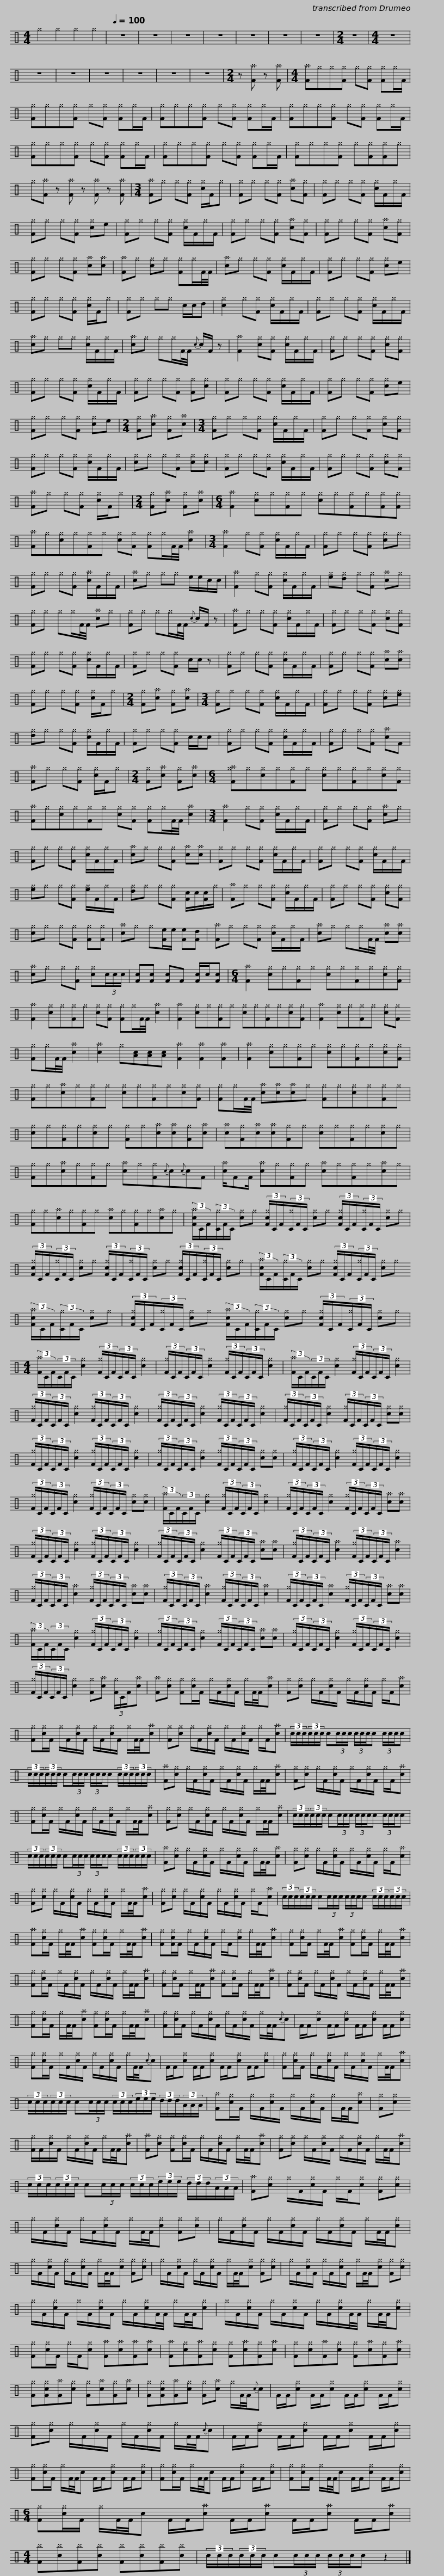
X:1
L:1/8
M:4/4
I:linebreak $
K:C
V:1 perc
K:none
V:1
 ^g2 ^g2 ^g2 ^g2 |[Q:1/4=100] z8 | z8 | z8 | z8 | %5
 z8 | z8 | z8 |[M:2/4] z4 |[M:4/4] z8 | %10
 z8 | z8 | z8 | z8 | z8 | %15
 z8 |$[M:2/4] z [F^a] z [F^a] |[M:4/4] [F^a]^g^g[F^g] ^g[F^g] [F^g]^g/F/ | [F^g]^g^g[F^g] ^g[F^g] [F^g]^g/F/ | [F^g]^g^g[F^g] ^g[F^g] [F^g]^g/F/ | %20
 [F^g]^g^g[F^g] ^g[F^g] [F^g]^g/F/ |$ [F^g]^g^g[F^g] ^g[F^g] [F^g]^g/F/ | [F^g]^g^g[F^g] ^g[F^g] [F^g]^g/F/ | [F^g]^g^g[F^g] ^g[F^g][F^g]^g | ^g[F^a] z [F^a] z [F^a] z [F^a] | %25
[M:3/4] [F^a]^g ^g[F^g] [c^g]/F/^g | [F^g]^g ^g[F^g] [c^a][F^g] |$ [F^g]^g ^g[F^g] [c^g]/F/^g/F/ | [F^g]^g ^g[F^g] [c^g]e | [F^g]^g ^g[F^g] [c^g]/F/^g/F/ | %30
 [F^g]^g ^g[F^g] [c^a][F^g] | [F^g]^g ^g[F^g] [c^a][F^g] | [F^g]^g ^g[F^g] [c^a][c^a] | [F^a]^g [c^g]^g [F^g]^g/F/4F/4 |$ [c^a]^g ^g[F^g] [c^g]/F/^g/F/ | %35
 [F^g]^g ^g[F^g] [c^g]e | [F^g]^g ^g[F^g] [c^g]/F/^g | [F^g]^g ^g^g c/c/d | [c^g]2 ^g[F^g] [c^g]/F/^g/F/ | [F^g]^g ^g[F^g] [c^g]/F/^g/F/ |$ %40
 [c^a]^g ^g^g [c^g]/F/^g/F/ | [c^a]^g ^g^g/F/4F/4{c} c/F/ z | [F^a]2 [c^g][F^g] [c^g]/F/^g/F/ | [F^g]^g ^g[F^g] [c^g][F^g] | [F^g]^g ^g[F^g] [c^g]/F/^g/F/ | %45
 [F^g]^g ^g[F^g] [F^g][c^g] |$ [F^g]^g ^g[F^g] [c^g]/F/^g/F/ | [F^g]^g ^g[F^g] [c^g]e | [F^g]^g ^g[F^g] [c^g]e |[M:2/4] [F^g][c^a] [F^g][c^a] | %50
[M:3/4] [F^g]^g ^g[F^g] [c^g]/F/^g/F/ | [F^g]^g ^g[F^g] [c^g][F^g] | [F^g]^g ^g[F^g] [c^g]/F/^g/F/ |$ [c^g]^g ^g[F^g] [c^g][c^g] | [F^g]^g ^g[F^g] [c^g]/F/^g/F/ | %55
 [F^g]^g ^g[F^g] [c^g][F^g] | [F^a]^g ^g[F^g] [c^g]/F/^g |[M:2/4] [F^g][c^a] [F^g][c^a] |[M:6/4] [F^a]2 [c^g]^g[F^g]^g [c^g]^g[F^g]^g[F^g][F^g] |$ [F^a]^g[c^g]^g[F^g]^g [c^g][F^g] [F^g]^g/F/4F/4 [c^a]2 | %60
[M:3/4] [F^a]2 ^g[F^g] [c^g]/F/^g/F/ | [F^g]^g ^g[F^g] [c^g]^g | [F^g]^g ^g[F^g] [c^a]/F/^g/F/ | [c^a]^g ^g^g e/e/c/c/ |$ [F^a]2 ^g[F^g] [c^g]/F/^g/F/ | %65
 [e^g][d^g] ^g[F^g] [c^a]^g | [F^g]^g ^g^g/F/4F/4 [c^a]^g | [F^g]^g ^g^g/F/4F/4{c} c/F/ z | [F^a]^g ^g[F^g] [c^g]/F/^g/F/ | [F^g]^g ^g[F^g] [c^g][F^g] |$ %70
 [F^g]^g ^g[F^g] [c^g]/F/^g/F/ | [F^g]^g ^g[F^g] c/c/ z | [F^g]^g ^g[F^g] [c^g]/F/^g/F/ | [F^g]^g ^g[F^g] [c^a][c^a] | [F^g]^g ^g[F^g] [c^g]/F/^g | %75
[M:2/4] [F^g][c^a] [F^g][c^a] |$[M:3/4] [F^g]^g ^g[F^g] [c^g]/F/^g/F/ | [F^g]^g ^g[F^g] [c^g][e^g] | [d^g]^g ^g[F^g] [c^g]/F/^g/F/ | [F^g]^g ^g[F^g] c/c/c | %80
 [F^g]^g ^g[F^g] [c^g]/F/^g/F/ | [F^g]^g ^g[F^g] [c^a]F |$ [F^a]^g ^g[F^g] [c^g]/F/^g |[M:2/4] [F^g][c^a] [F^g][c^a] |[M:6/4] [F^g^a]^g[c^g]^g[F^g]^g [c^g]^g[F^g]^g[c^g][F^g] | %85
 [F^a]^g[c^g]^g[F^g]^g [c^g][F^g] [F^g]^g/F/4F/4 [c^a]2 |$[M:3/4] [F^a]2 ^g[F^g] [c^g]/F/^g/F/ | [F^g]^g ^g[F^g] [c^a]^g | [F^g]^g ^g[F^g] [c^g]/F/^g/F/ | [c^a]^g ^g[F^g] [c^a][c^a] | %90
 [F^g]^g ^g[F^g] [c^g]/F/^g/F/ | [F^g]^g ^g[F^g] [c^g]/F/^g/F/ |$ [e^g]^g ^g[F^g] [e^g]/F/^g/F/ | [d^g]^g ^g[F^g] [Fc]/c/[Fc]/^g/ | [F^a]^g ^g[F^g] [c^g]/F/^g/F/ | %95
 [F^g]^g ^g[F^g] [c^g][F^g] | [c^g]^g ^g[F^g] [F^g][F^g] | [c^a]^g ^g[Fe]/e/ [Fe][Fd] |$ [F^a]^g ^g[F^g] [c^g]/F/^g/F/ | [c^a]^g ^g^g/F/4F/4 [c^a][c^a] | %100
 [c^a]^g ^g[F^g] [c^g](3c/c/c/ | [Fc][Fc] [Fc]F [Fc]/c/[Fc] |[M:6/4] [F^a]2 [c^g]^g[F^g]^g [c^g]^g[F^g]^g[c^g][F^g] |$ [F^a]2 [c^g]^g[F^g]^g [c^g][F^g] [F^g]^g/F/4F/4 [c^a]2 | [F^a]2 [c^g]^g[F^g]^g [c^g]^g[F^g]^g[c^g][F^g] | %105
 [F^a]2 [c^g]^g[F^g]^g [c^g][F^g] [F^g]^g/F/4F/4 [c^a]2 | [c^a]2 ^g[Ac][Ac][Ac] [F^a]2 [F^a]2 [F^a]2 |$ [F^a]2 [c^g]^g[F^g]^g [c^g]^g[F^g]^g[c^g][F^g] | [F^g]^g[c^a]^g[F^g]^g [c^g]^g[F^g]^g[c^g][F^g] | [F^g]^g/F/4F/4 [c^a][c^a][c^a]^g [F^g]^g[c^g]^g[F^g]^g |$ %110
 [c^g]^g[F^g]^g[c^g]^g [F^g]^g[c^a][c^a][F^g][c^a] | [c^a][F^g][c^a][c^a][F^g]^g [c^g]^g[F^g]^g[c^g]^g | [F^g]^g[c^a]^g[F^g]^g [c^a]^g[F^g]{c}c{c}cF |$ [c^a]/FF/ [c^a]^g[F^g]^g [c^a]^g[F^g]^g[c^a]^g | [F^g]^g[c^a]^g[F^g]^g [c^a]^g[F^g]^g[c^a]^g |$ %115
 (3[Fc^a]/C/F/(3[C^g]/F/C/ [c^g]^g (3[Fc^g]/C/F/(3[C^g]/F/C/ [c^g]^g (3[Fc^g]/C/F/(3[C^g]/F/C/ [c^g]^g | (3[Fc^g]/C/F/(3[C^g]/F/C/ [c^g]^g (3[Fc^g]/C/F/(3[C^g]/F/C/ [c^g]^g (3[Fc^g]/C/F/(3[C^g]/F/C/ [c^g]^g |$ (3[Fc^a]/C/F/(3[C^g]/F/C/ [c^g]^g (3[Fc^g]/C/F/(3[C^g]/F/C/ [c^g]^g (3[Fc^a]/C/F/(3[C^g]/F/C/ [c^g]^g | (3[Fc^g]/C/F/(3[C^g]/F/C/ [c^g]^g (3[Fc^a]/C/F/(3[C^g]/F/C/ [c^g]^g (3[Fc^g]/C/F/(3[C^g]/F/C/ [c^g]^g |$[M:4/4] (3[F^a]/C/F/(3C/F/C/ [c^g]2 (3[F^g]/C/F/(3C/F/C/ [c^g]2 | %120
 (3[F^g]/C/F/(3C/F/C/ [c^g]2 (3[F^g]/C/F/(3C/F/C/ [c^g]2 | (3[F^a]/C/F/(3C/F/C/ [c^g]2 (3[F^g]/C/F/(3C/F/C/ [c^g]2 |$ (3[F^g]/C/F/(3C/F/C/ [c^g]2 (3[F^g]/C/F/(3C/F/C/ [c^g]2 | (3[F^g]/C/F/(3C/F/C/ [c^g]2 (3[F^g]/C/F/(3C/F/C/ [c^g]2 | (3[F^g]/C/F/(3C/F/C/ [c^g]2 (3[F^g]/C/F/(3C/F/C/ [c^g][c^g] |$ %125
 (3[F^g]/C/F/(3C/F/C/ [c^g]2 (3[F^g]/C/F/(3C/F/C/ [c^g]2 | (3[F^g]/C/F/(3C/F/C/ [c^g]2 (3[F^g]/C/F/(3C/F/C/ [c^g][c^g] | (3[F^g]/C/F/(3C/F/C/ [c^g]2 (3[F^g]/C/F/(3C/F/C/ [c^g]2 |$ (3[F^g]/C/F/(3C/F/C/ [c^g]2 (3[F^g]/C/F/(3C/F/C/ [c^g][c^g] | (3[F^a]/C/F/(3C/F/C/ [c^g]2 (3[F^g]/C/F/(3C/F/C/ [c^g]2 | %130
 (3[F^g]/C/F/(3C/F/C/ [c^g]2 (3[F^g]/C/F/(3C/F/C/ [c^a][c^a] |$ (3[F^g]/C/F/(3C/F/C/ [c^g]2 (3[F^g]/C/F/(3C/F/C/ [c^g]2 | (3[F^g]/C/F/(3C/F/C/ [c^g]2 (3[F^g]/C/F/(3C/F/C/ [c^a][c^a] | (3[F^g]/C/F/(3C/F/C/ [c^a]2 (3[F^g]/C/F/(3C/F/C/ [c^a]2 |$ (3[F^g]/C/F/(3C/F/C/ [c^a]2 (3[F^g]/C/F/(3C/F/C/ [c^a][c^a] | %135
 (3[F^g]/C/F/(3C/F/C/ [c^a]2 (3[F^g]/C/F/(3C/F/C/ [c^a]2 | (3[F^g]/C/F/(3C/F/C/ [c^a]2 (3[F^g]/C/F/(3C/F/C/ [c^a][c^a] |$ (3[F^a]/C/F/(3C/F/C/ [c^g]2 (3[F^g]/C/F/(3C/F/C/ [c^g]2 | (3[F^g]/C/F/(3C/F/C/ [c^g]2 (3[F^g]/C/F/(3C/F/C/ [c^a][c^a] | (3[F^g]/C/F/(3C/F/C/ [c^g]2 (3[F^g]/C/F/(3C/F/C/ [c^g]2 |$ %140
 (3[F^g]/C/F/(3C/F/C/ [c^g]2 [F^g][c^a] (3[F^g]/C/F/[c^a] | [F^a][c^g] [F^g][c^g]/F/ ^g/F/[c^g]/F/ ^g/F/4F/4[c^a] | [F^g][c^g] ^g/F/[c^g]/F/ ^g/F/[c^g]/F/ ^g/F/[c^a] |$ [F^g][c^g]/F/ ^g/F/[c^g]/F/ ^g/F/[c^g]/F/ ^g/F/4F/4[c^a] | [F^g][c^g] ^g/F/[c^g]/F/ ^g/F/[c^g]/F/ ^g/F/[c^a] | %145
 (3c/c/c/(3c/c/c/ c(3c/c/c/ (3c/c/c/c (3c/c/c/c |$ (3c/c/c/(3c/c/c/ c(3c/c/c/ (3c/c/c/c (3c/c/c/(3c/c/c/ | [F^a][c^g] ^g/F/[c^g]/F/ ^g/F/[c^g]/F/ ^g/F/4F/4[c^a] | [F^g][c^g] ^g/F/[c^g]/F/ ^g/F/[c^g]/F/ ^g/F/[c^a] |$ [F^g][c^g]/F/ ^g/F/[c^g]/F/ ^g/F/[c^g]/F/ ^g/F/4F/4[c^a] | %150
 [F^g][c^g] ^g/F/[c^g]/F/ ^g/F/[c^g]/F/ ^g/F/4F/4[c^a] | (3c/c/c/(3c/c/c/ c(3c/c/c/ (3c/c/c/c (3c/c/c/c |$ (3c/c/c/(3c/c/c/ c(3c/c/c/ (3c/c/c/c (3c/c/c/(3c/c/c/ | [F^a][c^g] ^g/F/[c^g]/F/ ^g/F/[c^g]/F/ ^g/F/4F/4[c^a] | [F^g][c^g] ^g/F/[c^g]/F/ ^g/F/[c^g]/F/ ^g/F/[c^a] |$ %155
 [F^g][c^g] ^g/F/[c^g]/F/ ^g/F/[c^g]/F/ ^g/F/4F/4[c^a] | [F^g][c^g] ^g/F/[c^g]/F/ ^g/F/[c^g]/F/ ^g/F/[c^a] | (3c/c/c/(3c/c/c/ c(3c/c/c/ (3c/c/c/c (3c/c/c/(3c/c/c/ |$ [F^a][c^g]/F/ ^g/F/4F/4[c^a] [F^g][c^g]/F/ ^g/F/4F/4[c^a] | [F^g][Fc^g]/F/ ^g/F/[c^g]/F/ ^g/F/[c^g] ^g/F/4F/4[c^a] | %160
 [F^g][c^g]/F/ ^g/F/4F/4[c^a] [F^g][c^g]/F/ ^g/F/4F/4[c^a] |$ [F^g][c^g]/F/ ^g/F/[c^g]/F/ ^g/F/[c^g]/F/ ^g/F/4F/4[c^a] | [F^g][c^g]/F/ ^g/F/4F/4[c^a] [F^g][c^g]/F/ ^g/F/4F/4[c^a] | [F^g][c^g]/F/ ^g/F/[c^g]/F/ ^g/F/[c^g]/F/ ^g/F/4F/4[c^a] |$ [F^g][c^g]/F/ ^g/F/4F/4[c^a] [F^g][c^g]/F/ ^g/F/4F/4[c^a] | %165
 [F^g][c^g]/F/ ^g/F/[c^g]/F/ ^g/F/[c^g]/F/ ^g/F/4F/4{c}c | F/F/[c^g] F/F/[c^g] F/F/[c^g] F/F/[c^g] |$ [F^g][c^g]/F/ ^g/F/[c^g]/F/ ^g/F/[c^g]/F/ ^g/F/4F/4{c}c | F/F/[c^g] F/F/[c^g] F/F/[c^g] F/F/[c^g] | [F^g][c^g]/F/ ^g/F/[c^g]/F/ ^g/F/[c^g]/F/ ^g/F/4F/4[c^a] |$ %170
 (3c/c/c/(3c/c/c/ c(3c/c/c/ (3c/c/c/(3e/e/e/ (3d/d/d/(3A/A/A/ | [F^a][c^g]/F/ ^g/F/[c^g]/F/ ^g/F/[c^g]/F/ ^g/F/4F/4[c^a] | [F^g][c^g] [F^g]/F/[c^g]/F/ ^g/F/[c^g]/F/ ^g/F/4F/4[c^a] |$ [F^a][c^g] [F^g][c^g]/F/ ^g/F/[c^g]/F/ ^g/F/4F/4[c^a] | [F^g][c^g] ^g/F/[c^g]/F/ ^g/F/[c^g]/F/ ^g/F/4F/4[c^a] | %175
 (3c/c/c/(3c/c/c/ c(3c/c/c/ (3c/c/c/(3e/e/e/ (3d/d/d/(3A/A/A/ |$ [F^a][c^g] ^g/F/[c^g]/F/ ^g/F/[c^g] [F^g][c^g] | ^g/F/[c^g]/F/ ^g/F/[c^g]/F/ ^g/F/4F/4[c^g] [F^g][c^g] | ^g/F/[c^g]/F/ ^g/F/[c^g]/F/ ^g/F/[c^g]/F/ ^g/F/4F/4[c^g] |$ ^g/F/[c^g]/F/ ^g/F/[c^g]/F/ ^g/F/4F/4[c^g] [F^g][c^g] | %180
 ^g/F/[c^g]/F/ ^g/F/[c^g]/F/ ^g/F/4F/4[c^g] [F^g][c^g] | ^g/F/[c^g]/F/ ^g/F/[c^g]/F/ ^g/F/4F/4[c^g] [F^g][c^g] |$ ^g/F/[c^g]/F/ ^g/F/[c^g]/F/ ^g/F/[c^g]/F/4F/4 ^g/F/4F/4[c^g] | ^g/F/[c^g]/F/ ^g/F/[c^g]/F/ ^g/F/[c^g]/F/4F/4 ^g/F/4F/4[c^g] | [F^g][c^g]/F/ ^g/F/[c^g] [F^a][c^a][F^a][c^a] |$ %185
 [F^a][c^g][F^a][c^g] [F^g][c^a][F^g][c^a] | [F^g][c^g][F^a][c^g] [F^g][c^a][F^g][c^a] | [F^g][Fc^g][F^a][c^g] [F^g][c^a][F^g][c^a] | [F^g][Fc^g][F^a][c^g] [F^g][c^a] ^g/F/4F/4{c}c |$ F/F/[c^g] F/F/[c^g] F/F/[c^g] F/F/[c^g] | %190
 [F^g][c^g] ^g/F/[c^g]/F/ ^g/F/[c^g]/F/ ^g/F/4F/4{c}c | F/F/[c^g] F/F/[c^g] F/F/[c^g] F/F/[c^g] |$ [F^g][c^g]/F/ ^g/F/4F/4c F/F/[c^g] F/F/[c^g] | [F^g][c^g]/F/ ^g/F/4F/4c F/F/[c^g] F/F/[c^g] | [F^g][c^g]/F/ ^g/F/4F/4c F/F/[c^g] F/F/[c^g] |$ %195
[M:6/4] [F^g][c^g]/F/ ^g/F/4F/4c F/F/[c^a] F/F/[c^a] F/F/[c^a] F/F/[c^a] |[M:4/4] [F^b][c^b][F^b][c^b] [F^b][c^b][F^b][c^b] | (3c/c/c/(3c/c/c/ c(3c/c/c/ (3c/c/c/c z2 |] %198
